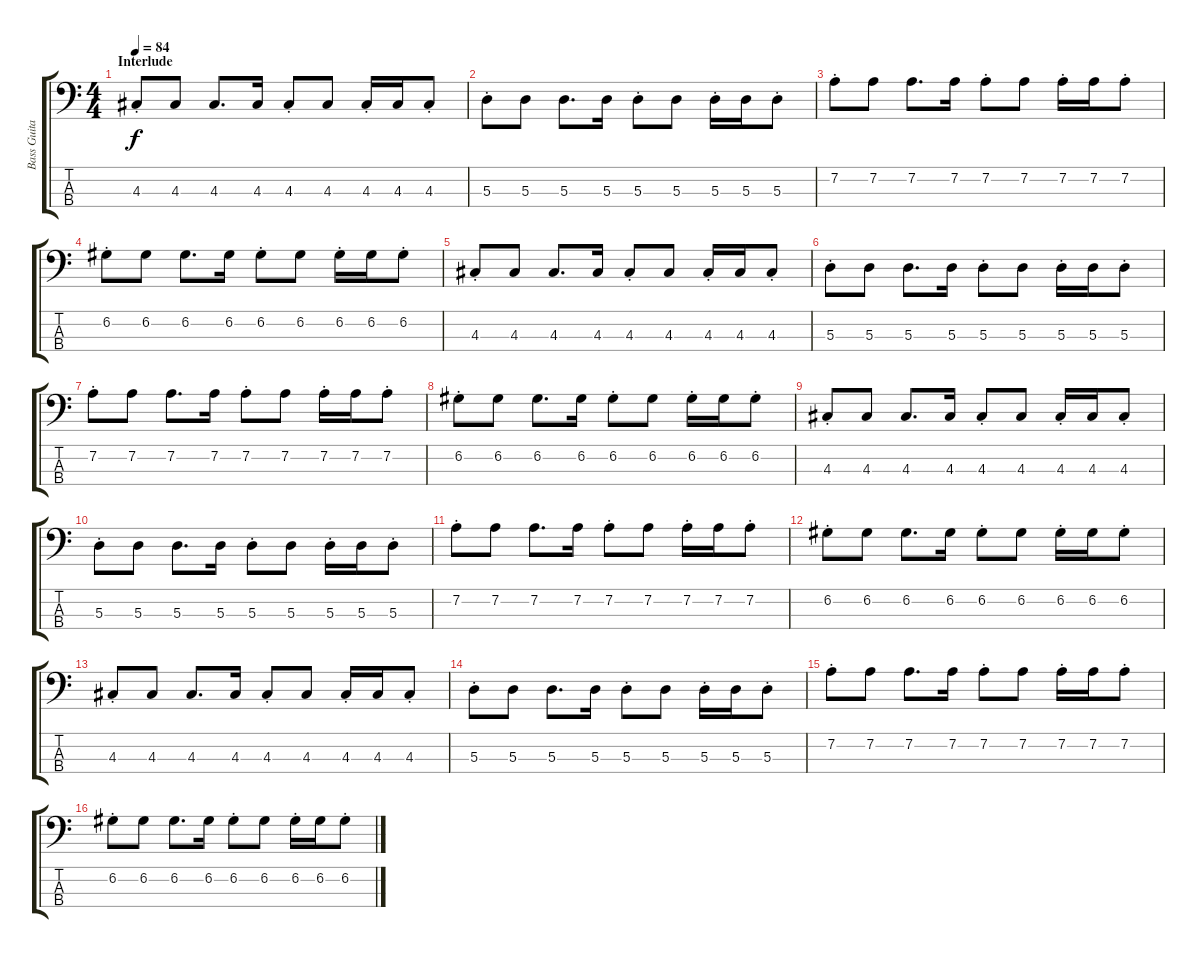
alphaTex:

\track ("Bass Guitar" "Bass Guita") {instrument electricbassfinger}
\staff {score tabs}
\tuning (G2 D2 A1 D1) {hide}
\ts (4 4)
\section ("" "Interlude")
\tempo 84
\clef f4
\ks c
4.3{st}.8{dy f} 4.3.8 4.3.8{d} 4.3.16 4.3{st}.8 4.3.8 4.3{st}.16 4.3.16 4.3{st}.8 |
5.3{st}.8 5.3.8 5.3.8{d} 5.3.16 5.3{st}.8 5.3.8 5.3{st}.16 5.3.16 5.3{st}.8 |
7.2{st}.8 7.2.8 7.2.8{d} 7.2.16 7.2{st}.8 7.2.8 7.2{st}.16 7.2.16 7.2{st}.8 |
6.2{st}.8 6.2.8 6.2.8{d} 6.2.16 6.2{st}.8 6.2.8 6.2{st}.16 6.2.16 6.2{st}.8 |
4.3{st}.8 4.3.8 4.3.8{d} 4.3.16 4.3{st}.8 4.3.8 4.3{st}.16 4.3.16 4.3{st}.8 |
5.3{st}.8 5.3.8 5.3.8{d} 5.3.16 5.3{st}.8 5.3.8 5.3{st}.16 5.3.16 5.3{st}.8 |
7.2{st}.8 7.2.8 7.2.8{d} 7.2.16 7.2{st}.8 7.2.8 7.2{st}.16 7.2.16 7.2{st}.8 |
6.2{st}.8 6.2.8 6.2.8{d} 6.2.16 6.2{st}.8 6.2.8 6.2{st}.16 6.2.16 6.2{st}.8 |
4.3{st}.8 4.3.8 4.3.8{d} 4.3.16 4.3{st}.8 4.3.8 4.3{st}.16 4.3.16 4.3{st}.8 |
5.3{st}.8 5.3.8 5.3.8{d} 5.3.16 5.3{st}.8 5.3.8 5.3{st}.16 5.3.16 5.3{st}.8 |
7.2{st}.8 7.2.8 7.2.8{d} 7.2.16 7.2{st}.8 7.2.8 7.2{st}.16 7.2.16 7.2{st}.8 |
6.2{st}.8 6.2.8 6.2.8{d} 6.2.16 6.2{st}.8 6.2.8 6.2{st}.16 6.2.16 6.2{st}.8 |
4.3{st}.8 4.3.8 4.3.8{d} 4.3.16 4.3{st}.8 4.3.8 4.3{st}.16 4.3.16 4.3{st}.8 |
5.3{st}.8 5.3.8 5.3.8{d} 5.3.16 5.3{st}.8 5.3.8 5.3{st}.16 5.3.16 5.3{st}.8 |
7.2{st}.8 7.2.8 7.2.8{d} 7.2.16 7.2{st}.8 7.2.8 7.2{st}.16 7.2.16 7.2{st}.8 |
6.2{st}.8 6.2.8 6.2.8{d} 6.2.16 6.2{st}.8 6.2.8 6.2{st}.16 6.2.16 6.2{st}.8
